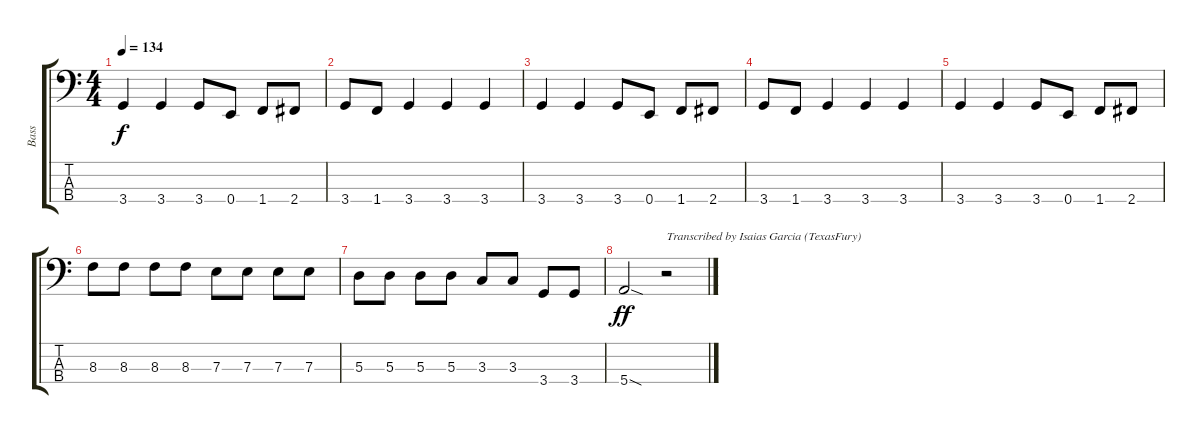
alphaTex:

\track ("Bass" "Bass") {instrument electricbassfinger}
\staff {score tabs}
\tuning (G2 D2 A1 E1) {hide}
\ts (4 4)
\tempo 134
\clef f4
\ks aminor
3.4.4{dy f} 3.4.4 3.4.8 0.4.8 1.4.8 2.4.8 |
3.4.8 1.4.8 3.4.4 3.4.4 3.4.4 |
3.4.4 3.4.4 3.4.8 0.4.8 1.4.8 2.4.8 |
3.4.8 1.4.8 3.4.4 3.4.4 3.4.4 |
3.4.4 3.4.4 3.4.8 0.4.8 1.4.8 2.4.8 |
8.3.8 8.3.8 8.3.8 8.3.8 7.3.8 7.3.8 7.3.8 7.3.8 |
5.3.8 5.3.8 5.3.8 5.3.8 3.3.8 3.3.8 3.4.8 3.4.8 |
5.4{sod}.2{dy ff} r.2{txt "Transcribed by Isaias Garcia (TexasFury)"}
